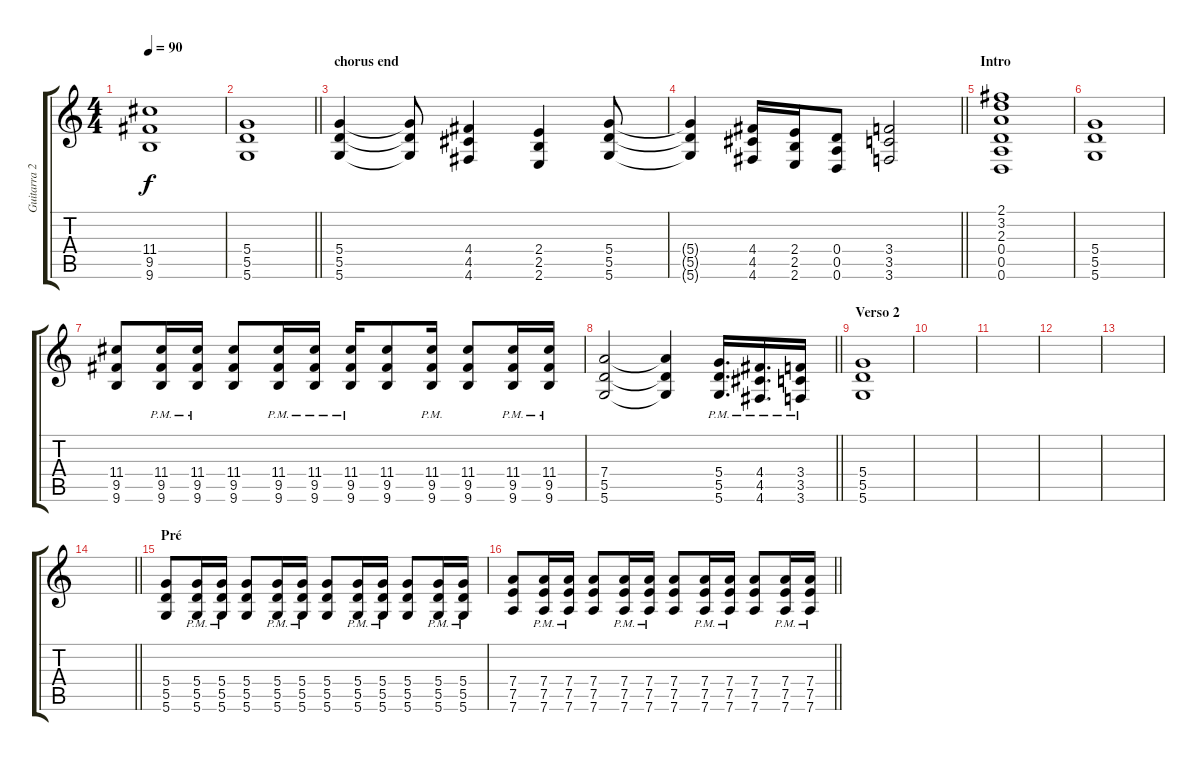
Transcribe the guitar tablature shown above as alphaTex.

\track ("Guitarra 2" "Guitarra 2") {instrument overdrivenguitar}
\staff {score tabs}
\tuning (E4 B3 G3 D3 A2 D2) {hide}
\ts (4 4)
\tempo 90
\clef g2
\ks c
(11.4 9.5 9.6).1{dy f} |
\barLineRight lightlight
(5.4 5.5 5.6).1 |
\section ("" "chorus end")
(5.4 5.5 5.6).4 (5.4{t} 5.5{t} 5.6{t}).8 (4.4 4.5 4.6).4 (2.4 2.5 2.6).4 (5.4 5.5 5.6).8 |
\barLineRight lightlight
(5.4{t} 5.5{t} 5.6{t}).4 (4.4 4.5 4.6).16 (2.4 2.5 2.6).16 (0.4 0.5 0.6).8 (3.4 3.5 3.6).2 |
\section ("" "Intro")
(2.1 3.2 2.3 0.4 0.5 0.6).1 |
(5.4 5.5 5.6).1 |
(11.4 9.5 9.6).8 (11.4{pm} 9.5{pm} 9.6{pm}).16 (11.4{pm} 9.5{pm} 9.6{pm}).16 (11.4 9.5 9.6).8 (11.4{pm} 9.5{pm} 9.6{pm}).16 (11.4{pm} 9.5{pm} 9.6{pm}).16 (11.4{pm} 9.5{pm} 9.6{pm}).16 (11.4 9.5 9.6).8 (11.4{pm} 9.5{pm} 9.6{pm}).16 (11.4 9.5 9.6).8 (11.4{pm} 9.5{pm} 9.6{pm}).16 (11.4{pm} 9.5{pm} 9.6{pm}).16 |
\barLineRight lightlight
(7.4 5.5 5.6).2 (7.4{t} 5.5{t} 5.6{t}).4 (5.4{pm} 5.5{pm} 5.6{pm}).16{d} (4.4{pm} 4.5{pm} 4.6{pm}).16{d} (3.4{pm} 3.5{pm} 3.6{pm}).16 |
\section ("" "Verso 2")
(5.4 5.5 5.6).1 |
|
|
|
|
\barLineRight lightlight
|
\section ("" "Pré")
(5.4 5.5 5.6).8 (5.4{pm} 5.5{pm} 5.6{pm}).16 (5.4{pm} 5.5{pm} 5.6{pm}).16 (5.4 5.5 5.6).8 (5.4{pm} 5.5{pm} 5.6{pm}).16 (5.4{pm} 5.5{pm} 5.6{pm}).16 (5.4 5.5 5.6).8 (5.4{pm} 5.5{pm} 5.6{pm}).16 (5.4{pm} 5.5{pm} 5.6{pm}).16 (5.4 5.5 5.6).8 (5.4{pm} 5.5{pm} 5.6{pm}).16 (5.4{pm} 5.5{pm} 5.6{pm}).16 |
\barLineRight lightlight
(7.4 7.5 7.6).8 (7.4{pm} 7.5{pm} 7.6{pm}).16 (7.4{pm} 7.5{pm} 7.6{pm}).16 (7.4 7.5 7.6).8 (7.4{pm} 7.5{pm} 7.6{pm}).16 (7.4{pm} 7.5{pm} 7.6{pm}).16 (7.4 7.5 7.6).8 (7.4{pm} 7.5{pm} 7.6{pm}).16 (7.4{pm} 7.5{pm} 7.6{pm}).16 (7.4 7.5 7.6).8 (7.4{pm} 7.5{pm} 7.6{pm}).16 (7.4{pm} 7.5{pm} 7.6{pm}).16
